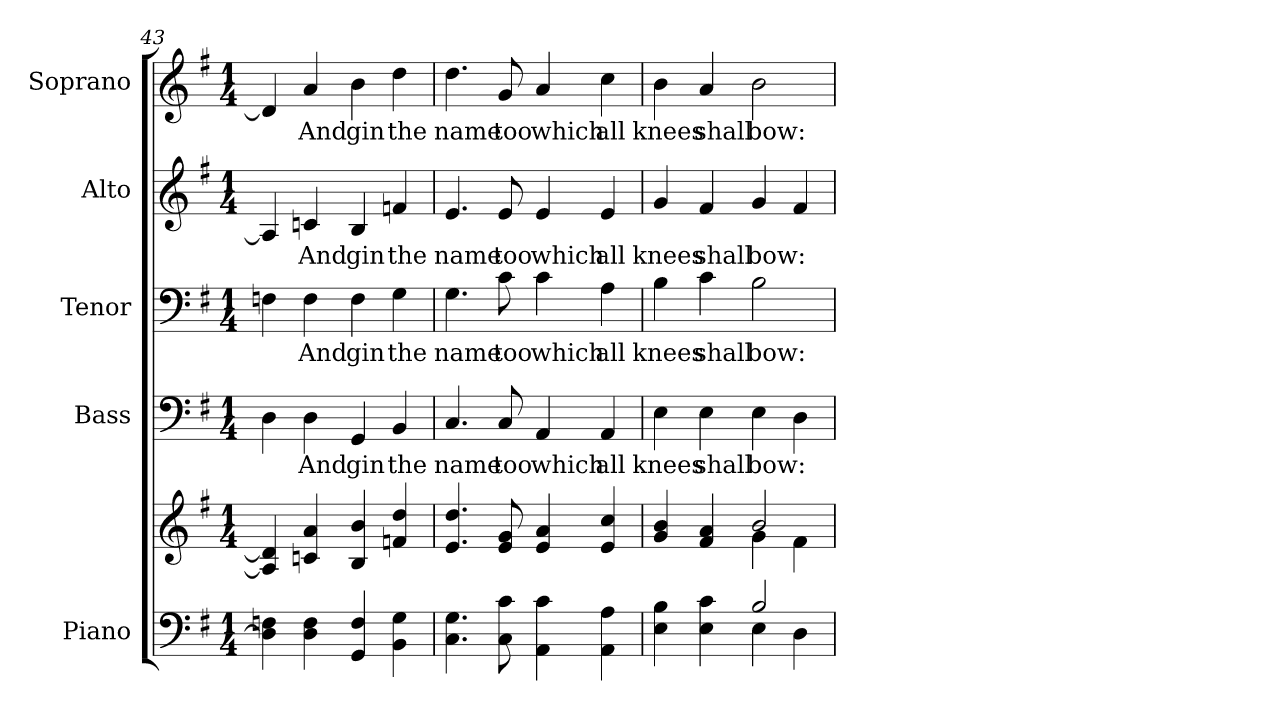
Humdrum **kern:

**kern	**kern	**kern	**text	**kern	**text	**kern	**text	**kern	**text
*part5	*part5	*part4	*part4	*part3	*part3	*part2	*part2	*part1	*part1
*staff6	*staff5	*staff4	*staff4	*staff3	*staff3	*staff2	*staff2	*staff1	*staff1
*I"Piano	*	*I"Bass	*	*I"Tenor	*	*I"Alto	*	*I"Soprano	*
*I'Pno.	*	*I'B.	*	*I'T.	*	*I'A.	*	*I'S.	*
*clefF4	*clefG2	*clefF4	*	*clefF4	*	*clefG2	*	*clefG2	*
*k[f#]	*k[f#]	*k[f#]	*	*k[f#]	*	*k[f#]	*	*k[f#]	*
*G:	*G:	*G:	*	*G:	*	*G:	*	*G:	*
*M1/4	*M1/4	*M1/4	*	*M1/4	*	*M1/4	*	*M1/4	*
=43	=43	=43	=43	=43	=43	=43	=43	=43	=43
4Di\] 4Fni	4Ai/] 4di]	4Di\	.	4Fni\	.	4Ai/]	.	4di/]	.
!	!	!	!LO:LY:b:color=#000000	!	!	!	!	!	!
!	!	!	!	!	!LO:LY:b:color=#000000	!	!	!	!
!	!	!	!	!	!	!	!LO:LY:b:color=#000000	!	!
!	!	!	!	!	!	!	!	!	!LO:LY:b:color=#000000
4Di\ 4Fi	4cni/ 4ai	4Di\	And	4Fi\	And	4cni/	And	4ai/	And
!	!	!	!LO:LY:b:color=#000000	!	!	!	!	!	!
!	!	!	!	!	!LO:LY:b:color=#000000	!	!	!	!
!	!	!	!	!	!	!	!LO:LY:b:color=#000000	!	!
!	!	!	!	!	!	!	!	!	!LO:LY:b:color=#000000
4GGi/ 4Fi	4Bi/ 4bi	4GGi/	gin	4Fi\	gin	4Bi/	gin	4bi\	gin
!	!	!	!LO:LY:b:color=#000000	!	!	!	!	!	!
!	!	!	!	!	!LO:LY:b:color=#000000	!	!	!	!
!	!	!	!	!	!	!	!LO:LY:b:color=#000000	!	!
!	!	!	!	!	!	!	!	!	!LO:LY:b:color=#000000
4BBi\ 4Gi	4fni/ 4ddi	4BBi/	the	4Gi\	the	4fni/	the	4ddi\	the
!!LO:PB:g=z
=44	=44	=44	=44	=44	=44	=44	=44	=44	=44
!	!	!	!LO:LY:b:color=#000000	!	!	!	!	!	!
!	!	!	!	!	!LO:LY:b:color=#000000	!	!	!	!
!	!	!	!	!	!	!	!LO:LY:b:color=#000000	!	!
!	!	!	!	!	!	!	!	!	!LO:LY:b:color=#000000
4.Ci\ 4.Gi	4.ei/ 4.ddi	4.Ci/	name	4.Gi\	name	4.ei/	name	4.ddi\	name
!	!	!	!LO:LY:b:color=#000000	!	!	!	!	!	!
!	!	!	!	!	!LO:LY:b:color=#000000	!	!	!	!
!	!	!	!	!	!	!	!LO:LY:b:color=#000000	!	!
!	!	!	!	!	!	!	!	!	!LO:LY:b:color=#000000
8Ci\ 8ci	8ei/ 8gi	8Ci/	too	8ci\	too	8ei/	too	8gi/	too
!	!	!	!LO:LY:b:color=#000000	!	!	!	!	!	!
!	!	!	!	!	!LO:LY:b:color=#000000	!	!	!	!
!	!	!	!	!	!	!	!LO:LY:b:color=#000000	!	!
!	!	!	!	!	!	!	!	!	!LO:LY:b:color=#000000
4AAi\ 4ci	4ei/ 4ai	4AAi/	which	4ci\	which	4ei/	which	4ai/	which
!	!	!	!LO:LY:b:color=#000000	!	!	!	!	!	!
!	!	!	!	!	!LO:LY:b:color=#000000	!	!	!	!
!	!	!	!	!	!	!	!LO:LY:b:color=#000000	!	!
!	!	!	!	!	!	!	!	!	!LO:LY:b:color=#000000
4AAi\ 4Ai	4ei/ 4cci	4AAi/	all	4Ai\	all	4ei/	all	4cci\	all
=45	=45	=45	=45	=45	=45	=45	=45	=45	=45
*^	*^	*	*	*	*	*	*	*	*
!	!	!	!	!	!LO:LY:b:color=#000000	!	!	!	!	!	!
!	!	!	!	!	!	!	!LO:LY:b:color=#000000	!	!	!	!
!	!	!	!	!	!	!	!	!	!LO:LY:b:color=#000000	!	!
!	!	!	!	!	!	!	!	!	!	!	!LO:LY:b:color=#000000
4Ei\ 4Bi	2ryy	4gi/ 4bi	2ryy	4Ei\	knees	4Bi\	knees	4gi/	knees	4bi\	knees
!	!	!	!	!	!LO:LY:b:color=#000000	!	!	!	!	!	!
!	!	!	!	!	!	!	!LO:LY:b:color=#000000	!	!	!	!
!	!	!	!	!	!	!	!	!	!LO:LY:b:color=#000000	!	!
!	!	!	!	!	!	!	!	!	!	!	!LO:LY:b:color=#000000
4Ei\ 4ci	.	4f#i/ 4ai	.	4Ei\	shall	4ci\	shall	4f#i/	shall	4ai/	shall
!	!	!	!	!	!LO:LY:b:color=#000000	!	!	!	!	!	!
!	!	!	!	!	!	!	!LO:LY:b:color=#000000	!	!	!	!
!	!	!	!	!	!	!	!	!	!LO:LY:b:color=#000000	!	!
!	!	!	!	!	!	!	!	!	!	!	!LO:LY:b:color=#000000
2Bi/	4Ei\	2bi/	4gi\	4Ei\	bow:	2Bi\	bow:	4gi/	bow:	2bi\	bow:
.	4Di\	.	4f#i\	4Di\	.	.	.	4f#i/	.	.	.
*v	*v	*	*	*	*	*	*	*	*	*	*
*	*v	*v	*	*	*	*	*	*	*	*
=	=	=	=	=	=	=	=	=	=
*-	*-	*-	*-	*-	*-	*-	*-	*-	*-
